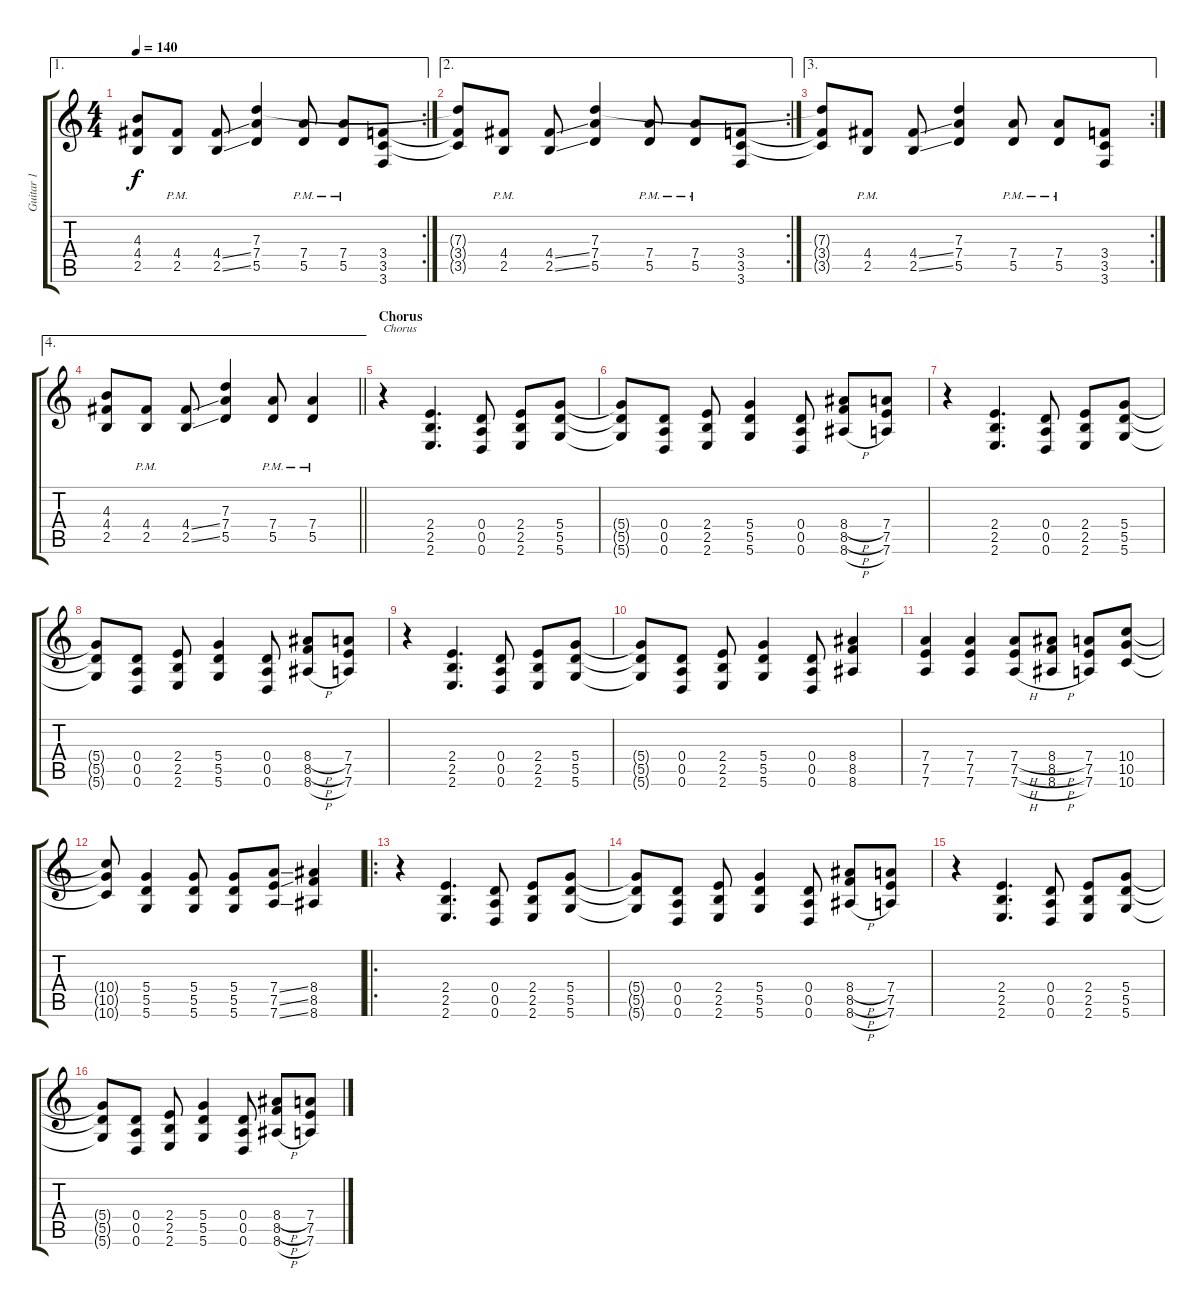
\track ("Guitar 1" "Guitar 1") {instrument distortionguitar}
\staff {score tabs}
\tuning (E4 B3 G3 D3 A2 D2) {hide}
\ae 1
\rc 2
\ts (4 4)
\tempo 140
\clef g2
\ks c
(4.3{t} 4.4{t} 2.5{t}).8{dy f} (4.4{pm} 2.5{pm}).8 (4.4{ss} 2.5{ss}).8 (7.3 7.4 5.5).4 (7.4{pm} 5.5{pm}).8 (7.4{pm} 5.5{pm}).8 (3.4 3.5 3.6).8 |
\ae 2
\rc 2
(7.3{t} 3.4{t} 3.5{t}).8 (4.4{pm} 2.5{pm}).8 (4.4{ss} 2.5{ss}).8 (7.3 7.4 5.5).4 (7.4{pm} 5.5{pm}).8 (7.4{pm} 5.5{pm}).8 (3.4 3.5 3.6).8 |
\ae 3
\rc 2
(7.3{t} 3.4{t} 3.5{t}).8 (4.4{pm} 2.5{pm}).8 (4.4{ss} 2.5{ss}).8 (7.3 7.4 5.5).4 (7.4{pm} 5.5{pm}).8 (7.4{pm} 5.5{pm}).8 (3.4 3.5 3.6).8 |
\ae 4
\barLineRight lightlight
(4.3 4.4 2.5).8 (4.4{pm} 2.5{pm}).8 (4.4{ss} 2.5{ss}).8 (7.3 7.4 5.5).4 (7.4{pm} 5.5{pm}).8 (7.4{pm} 5.5{pm}).4 |
\section ("" "Chorus")
r.4{txt "Chorus"} (2.4 2.5 2.6).4{d} (0.4 0.5 0.6).8 (2.4 2.5 2.6).8 (5.4 5.5 5.6).8 |
(5.4{t} 5.5{t} 5.6{t}).8 (0.4 0.5 0.6).8 (2.4 2.5 2.6).8 (5.4 5.5 5.6).4 (0.4 0.5 0.6).8 (8.4{h} 8.5{h} 8.6{h}).8 (7.4 7.5 7.6).8 |
r.4 (2.4 2.5 2.6).4{d} (0.4 0.5 0.6).8 (2.4 2.5 2.6).8 (5.4 5.5 5.6).8 |
(5.4{t} 5.5{t} 5.6{t}).8 (0.4 0.5 0.6).8 (2.4 2.5 2.6).8 (5.4 5.5 5.6).4 (0.4 0.5 0.6).8 (8.4{h} 8.5{h} 8.6{h}).8 (7.4 7.5 7.6).8 |
r.4 (2.4 2.5 2.6).4{d} (0.4 0.5 0.6).8 (2.4 2.5 2.6).8 (5.4 5.5 5.6).8 |
(5.4{t} 5.5{t} 5.6{t}).8 (0.4 0.5 0.6).8 (2.4 2.5 2.6).8 (5.4 5.5 5.6).4 (0.4 0.5 0.6).8 (8.4 8.5 8.6).4 |
(7.4 7.5 7.6).4 (7.4 7.5 7.6).4 (7.4{h} 7.5{h} 7.6{h}).8 (8.4{h} 8.5{h} 8.6{h}).8 (7.4 7.5 7.6).8 (10.4 10.5 10.6).8 |
(10.4{t} 10.5{t} 10.6{t}).8 (5.4 5.5 5.6).4 (5.4 5.5 5.6).8 (5.4 5.5 5.6).8 (7.4{ss} 7.5{ss} 7.6{ss}).8 (8.4 8.5 8.6).4 |
\ro
r.4 (2.4 2.5 2.6).4{d} (0.4 0.5 0.6).8 (2.4 2.5 2.6).8 (5.4 5.5 5.6).8 |
(5.4{t} 5.5{t} 5.6{t}).8 (0.4 0.5 0.6).8 (2.4 2.5 2.6).8 (5.4 5.5 5.6).4 (0.4 0.5 0.6).8 (8.4{h} 8.5{h} 8.6{h}).8 (7.4 7.5 7.6).8 |
r.4 (2.4 2.5 2.6).4{d} (0.4 0.5 0.6).8 (2.4 2.5 2.6).8 (5.4 5.5 5.6).8 |
(5.4{t} 5.5{t} 5.6{t}).8 (0.4 0.5 0.6).8 (2.4 2.5 2.6).8 (5.4 5.5 5.6).4 (0.4 0.5 0.6).8 (8.4{h} 8.5{h} 8.6{h}).8 (7.4 7.5 7.6).8
